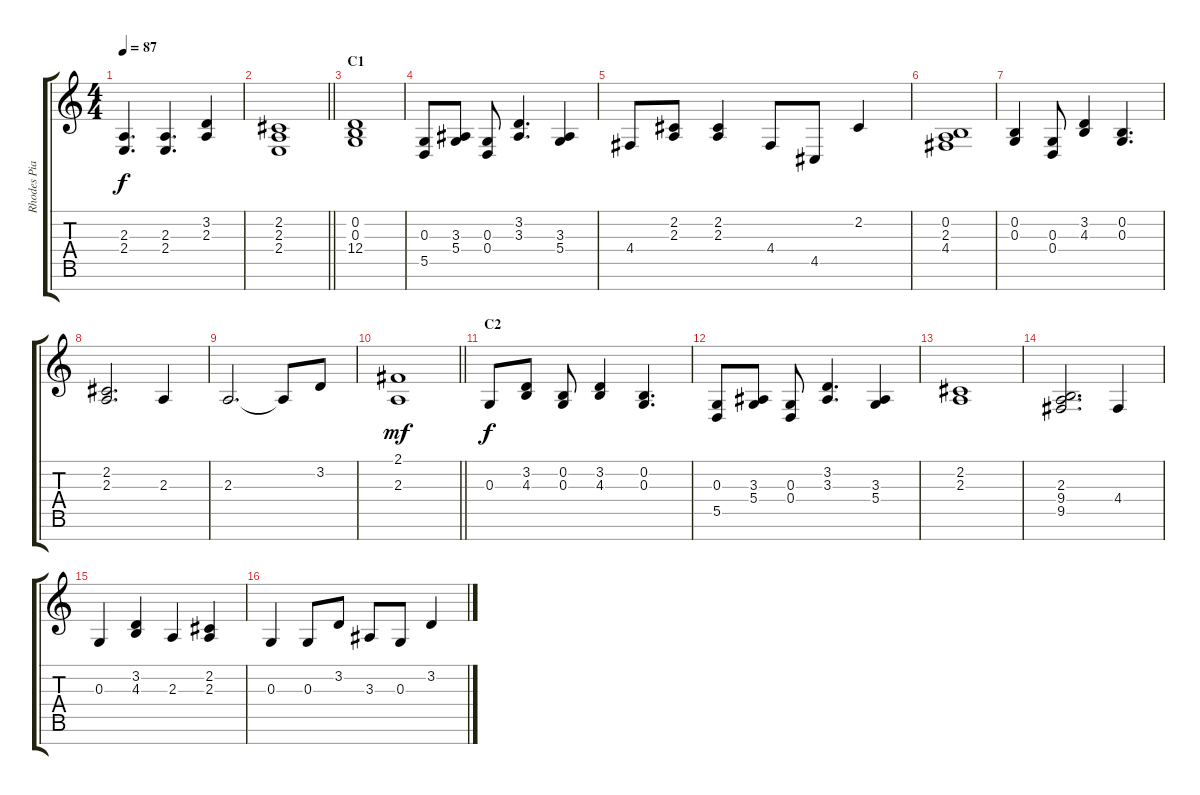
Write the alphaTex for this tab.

\track ("Rhodes Piano" "Rhodes Pia") {instrument electricpiano1}
\staff {score tabs}
\tuning (E4 B3 G3 D3 A2 E2 B1) {hide}
\ts (4 4)
\tempo 87
\clef g2
\ks c
(2.3 2.4).4{d dy f} (2.3 2.4).4{d} (3.2 2.3).4 |
\barLineRight lightlight
(2.2 2.3 2.4).1 |
\section ("" "C1")
(0.2 0.3 12.4).1 |
(0.3 5.5).8 (3.3 5.4).8 (0.3 0.4).8 (3.2 3.3).4{d} (3.3 5.4).4 |
4.4.8 (2.2 2.3).8 (2.2 2.3).4 4.4.8 4.5.8 2.2.4 |
(0.2 2.3 4.4).1 |
(0.2 0.3).4 (0.3 0.4).8 (3.2 4.3).4 (0.2 0.3).4{d} |
(2.2 2.3).2{d} 2.3.4 |
2.3.2{d} 2.3{t}.8 3.2.8 |
\barLineRight lightlight
(2.1 2.3).1{dy mf} |
\section ("" "C2")
0.3.8{dy f} (3.2 4.3).8 (0.2 0.3).8 (3.2 4.3).4 (0.2 0.3).4{d} |
(0.3 5.5).8 (3.3 5.4).8 (0.3 0.4).8 (3.2 3.3).4{d} (3.3 5.4).4 |
(2.2 2.3).1 |
(2.3 9.4 9.5).2{d} 4.4.4 |
0.3.4 (3.2 4.3).4 2.3.4 (2.2 2.3).4 |
0.3.4 0.3.8 3.2.8 3.3.8 0.3.8 3.2.4
